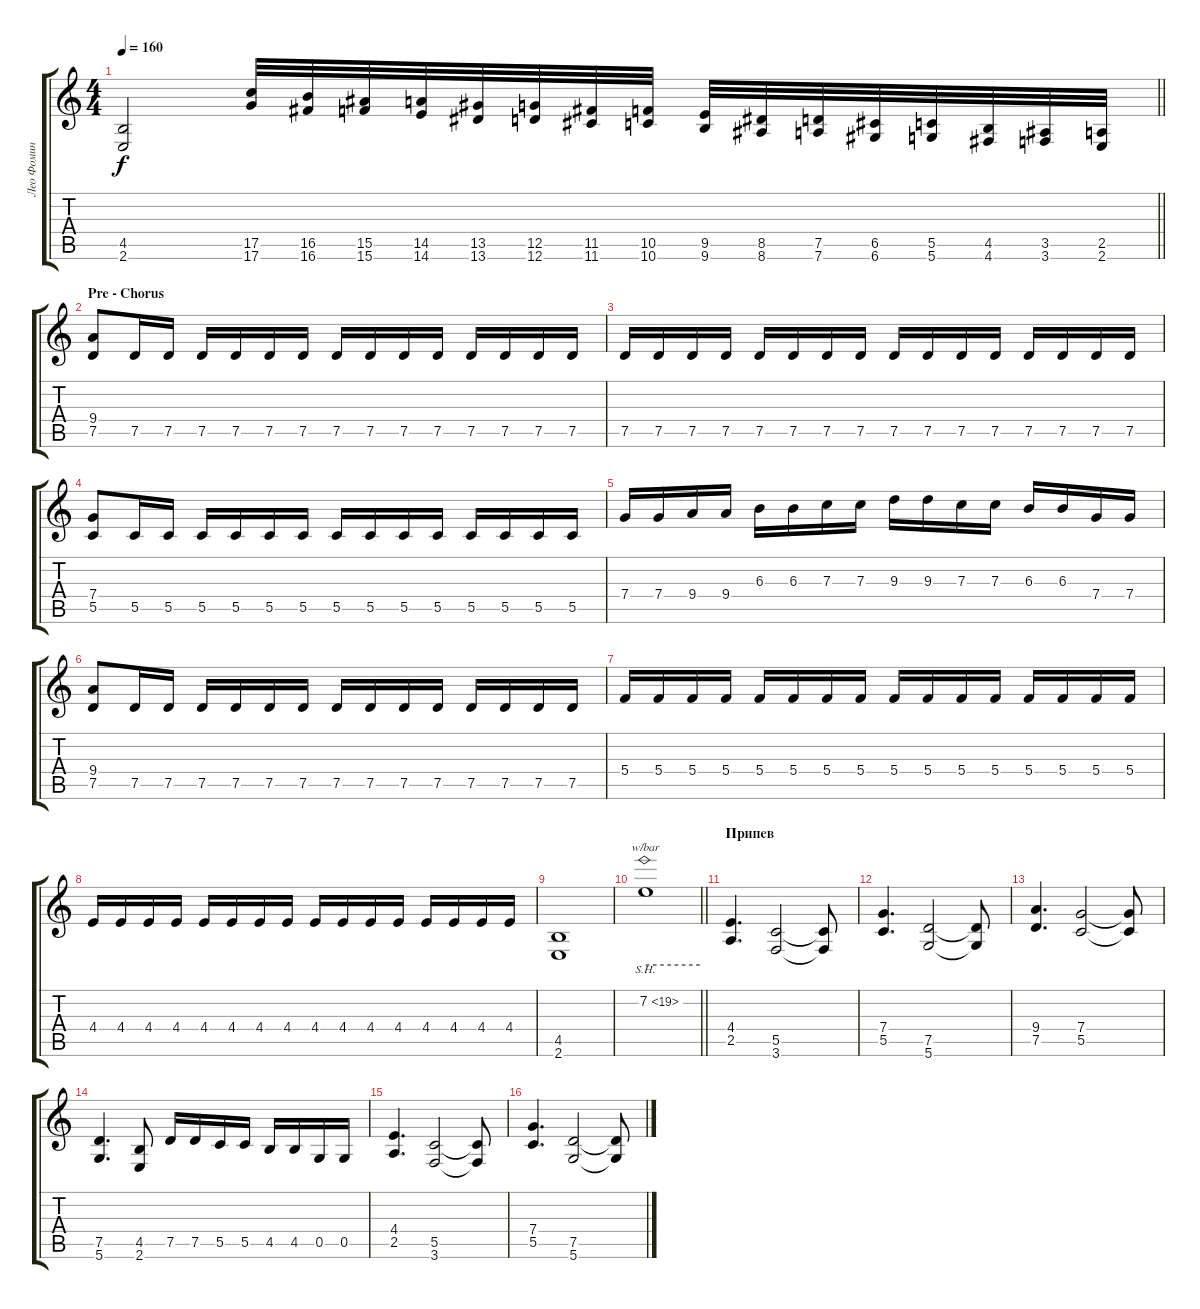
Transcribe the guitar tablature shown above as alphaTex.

\track ("Лео Фомин" "Лео Фомин") {instrument overdrivenguitar}
\staff {score tabs}
\tuning (D4 A3 F3 C3 G2 D2) {hide}
\ts (4 4)
\tempo 160
\clef g2
\barLineRight lightlight
\ks c
(4.5 2.6).2{dy f} (17.5 17.6).32{instrument guitarfretnoise} (16.5 16.6).32 (15.5 15.6).32 (14.5 14.6).32 (13.5 13.6).32 (12.5 12.6).32 (11.5 11.6).32 (10.5 10.6).32 (9.5 9.6).32 (8.5 8.6).32 (7.5 7.6).32 (6.5 6.6).32 (5.5 5.6).32 (4.5 4.6).32 (3.5 3.6).32 (2.5 2.6).32 |
\section ("" "Pre - Chorus")
(9.4 7.5).8{instrument overdrivenguitar} 7.5.16 7.5.16 7.5.16 7.5.16 7.5.16 7.5.16 7.5.16 7.5.16 7.5.16 7.5.16 7.5.16 7.5.16 7.5.16 7.5.16 |
7.5.16 7.5.16 7.5.16 7.5.16 7.5.16 7.5.16 7.5.16 7.5.16 7.5.16 7.5.16 7.5.16 7.5.16 7.5.16 7.5.16 7.5.16 7.5.16 |
(7.4 5.5).8 5.5.16 5.5.16 5.5.16 5.5.16 5.5.16 5.5.16 5.5.16 5.5.16 5.5.16 5.5.16 5.5.16 5.5.16 5.5.16 5.5.16 |
7.4.16 7.4.16 9.4.16 9.4.16 6.3.16 6.3.16 7.3.16 7.3.16 9.3.16 9.3.16 7.3.16 7.3.16 6.3.16 6.3.16 7.4.16 7.4.16 |
(9.4 7.5).8 7.5.16 7.5.16 7.5.16 7.5.16 7.5.16 7.5.16 7.5.16 7.5.16 7.5.16 7.5.16 7.5.16 7.5.16 7.5.16 7.5.16 |
5.4.16 5.4.16 5.4.16 5.4.16 5.4.16 5.4.16 5.4.16 5.4.16 5.4.16 5.4.16 5.4.16 5.4.16 5.4.16 5.4.16 5.4.16 5.4.16 |
4.4.16 4.4.16 4.4.16 4.4.16 4.4.16 4.4.16 4.4.16 4.4.16 4.4.16 4.4.16 4.4.16 4.4.16 4.4.16 4.4.16 4.4.16 4.4.16 |
(4.5 2.6).1 |
\barLineRight lightlight
7.2{sh 12}.1{tbe (hold default 0 0 60 0)} |
\section ("" "Припев")
(4.4 2.5).4{d} (5.5 3.6).2 (5.5{t} 3.6{t}).8 |
(7.4 5.5).4{d} (7.5 5.6).2 (7.5{t} 5.6{t}).8 |
(9.4 7.5).4{d} (7.4 5.5).2 (7.4{t} 5.5{t}).8 |
(7.5 5.6).4{d} (4.5 2.6).8 7.5.16 7.5.16 5.5.16 5.5.16 4.5.16 4.5.16 0.5.16 0.5.16 |
(4.4 2.5).4{d} (5.5 3.6).2 (5.5{t} 3.6{t}).8 |
(7.4 5.5).4{d} (7.5 5.6).2 (7.5{t} 5.6{t}).8
